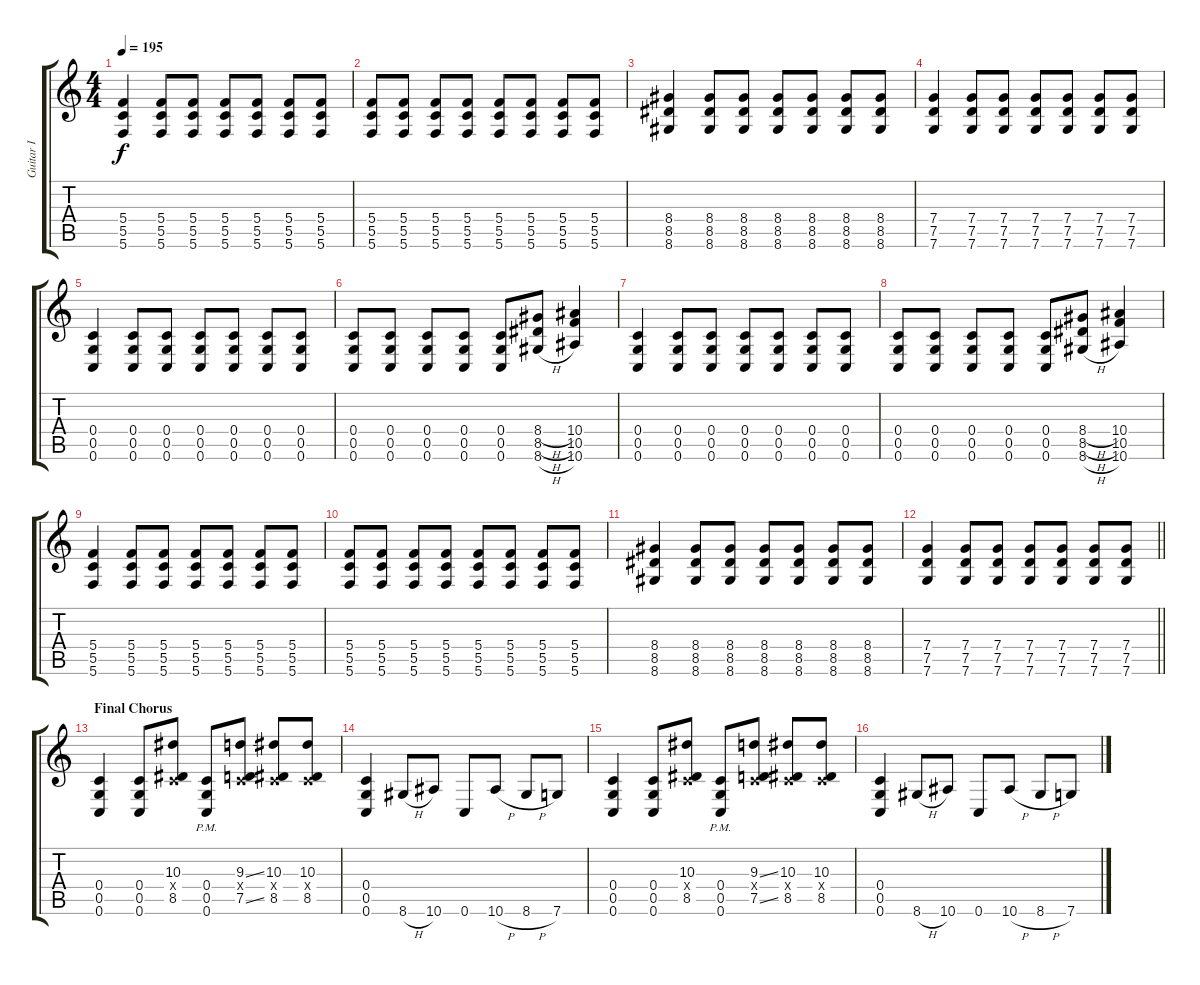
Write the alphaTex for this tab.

\track ("Guitar I" "Guitar I") {instrument distortionguitar}
\staff {score tabs}
\tuning (D4 A3 F3 C3 G2 C2) {hide}
\ts (4 4)
\tempo 195
\clef g2
\ks c
(5.4 5.5 5.6).4{dy f} (5.4 5.5 5.6).8 (5.4 5.5 5.6).8 (5.4 5.5 5.6).8 (5.4 5.5 5.6).8 (5.4 5.5 5.6).8 (5.4 5.5 5.6).8 |
(5.4 5.5 5.6).8 (5.4 5.5 5.6).8 (5.4 5.5 5.6).8 (5.4 5.5 5.6).8 (5.4 5.5 5.6).8 (5.4 5.5 5.6).8 (5.4 5.5 5.6).8 (5.4 5.5 5.6).8 |
(8.4 8.5 8.6).4 (8.4 8.5 8.6).8 (8.4 8.5 8.6).8 (8.4 8.5 8.6).8 (8.4 8.5 8.6).8 (8.4 8.5 8.6).8 (8.4 8.5 8.6).8 |
(7.4 7.5 7.6).4 (7.4 7.5 7.6).8 (7.4 7.5 7.6).8 (7.4 7.5 7.6).8 (7.4 7.5 7.6).8 (7.4 7.5 7.6).8 (7.4 7.5 7.6).8 |
(0.4 0.5 0.6).4 (0.4 0.5 0.6).8 (0.4 0.5 0.6).8 (0.4 0.5 0.6).8 (0.4 0.5 0.6).8 (0.4 0.5 0.6).8 (0.4 0.5 0.6).8 |
(0.4 0.5 0.6).8 (0.4 0.5 0.6).8 (0.4 0.5 0.6).8 (0.4 0.5 0.6).8 (0.4 0.5 0.6).8 (8.4{h} 8.5{h} 8.6{h}).8 (10.4 10.5 10.6).4 |
(0.4 0.5 0.6).4 (0.4 0.5 0.6).8 (0.4 0.5 0.6).8 (0.4 0.5 0.6).8 (0.4 0.5 0.6).8 (0.4 0.5 0.6).8 (0.4 0.5 0.6).8 |
(0.4 0.5 0.6).8 (0.4 0.5 0.6).8 (0.4 0.5 0.6).8 (0.4 0.5 0.6).8 (0.4 0.5 0.6).8 (8.4{h} 8.5{h} 8.6{h}).8 (10.4 10.5 10.6).4 |
(5.4 5.5 5.6).4 (5.4 5.5 5.6).8 (5.4 5.5 5.6).8 (5.4 5.5 5.6).8 (5.4 5.5 5.6).8 (5.4 5.5 5.6).8 (5.4 5.5 5.6).8 |
(5.4 5.5 5.6).8 (5.4 5.5 5.6).8 (5.4 5.5 5.6).8 (5.4 5.5 5.6).8 (5.4 5.5 5.6).8 (5.4 5.5 5.6).8 (5.4 5.5 5.6).8 (5.4 5.5 5.6).8 |
(8.4 8.5 8.6).4 (8.4 8.5 8.6).8 (8.4 8.5 8.6).8 (8.4 8.5 8.6).8 (8.4 8.5 8.6).8 (8.4 8.5 8.6).8 (8.4 8.5 8.6).8 |
\barLineRight lightlight
(7.4 7.5 7.6).4 (7.4 7.5 7.6).8 (7.4 7.5 7.6).8 (7.4 7.5 7.6).8 (7.4 7.5 7.6).8 (7.4 7.5 7.6).8 (7.4 7.5 7.6).8 |
\section ("" "Final Chorus")
(0.4 0.5 0.6).4 (0.4 0.5 0.6).8 (10.3 0.4{x} 8.5).8 (0.4{pm} 0.5{pm} 0.6{pm}).8 (9.3{ss} 0.4{x} 7.5{ss}).8 (10.3 0.4{x} 8.5).8 (10.3 0.4{x} 8.5).8 |
(0.4 0.5 0.6).4 8.6{h}.8 10.6.8 0.6.8 10.6{h}.8 8.6{h}.8 7.6.8 |
(0.4 0.5 0.6).4 (0.4 0.5 0.6).8 (10.3 0.4{x} 8.5).8 (0.4{pm} 0.5{pm} 0.6{pm}).8 (9.3{ss} 0.4{x} 7.5{ss}).8 (10.3 0.4{x} 8.5).8 (10.3 0.4{x} 8.5).8 |
(0.4 0.5 0.6).4 8.6{h}.8 10.6.8 0.6.8 10.6{h}.8 8.6{h}.8 7.6.8
